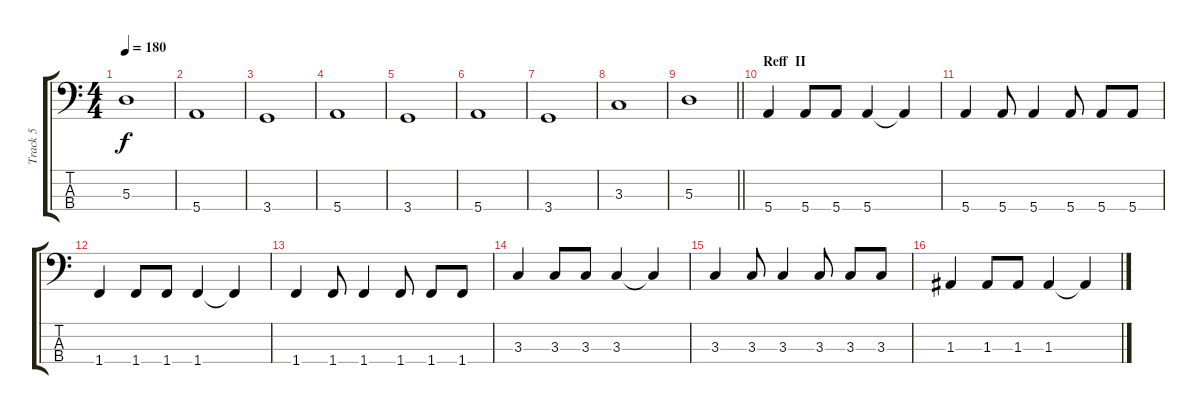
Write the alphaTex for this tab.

\track ("Track 5" "Track 5") {instrument electricbassfinger}
\staff {score tabs}
\tuning (G2 D2 A1 E1) {hide}
\ts (4 4)
\tempo 180
\clef f4
\ks c
5.3.1{dy f} |
5.4.1 |
3.4.1 |
5.4.1 |
3.4.1 |
5.4.1 |
3.4.1 |
3.3.1 |
\barLineRight lightlight
5.3.1 |
\section ("" "Reff  II")
5.4.4 5.4.8 5.4.8 5.4.4 5.4{t}.4 |
5.4.4 5.4.8 5.4.4 5.4.8 5.4.8 5.4.8 |
1.4.4 1.4.8 1.4.8 1.4.4 1.4{t}.4 |
1.4.4 1.4.8 1.4.4 1.4.8 1.4.8 1.4.8 |
3.3.4 3.3.8 3.3.8 3.3.4 3.3{t}.4 |
3.3.4 3.3.8 3.3.4 3.3.8 3.3.8 3.3.8 |
1.3.4 1.3.8 1.3.8 1.3.4 1.3{t}.4
